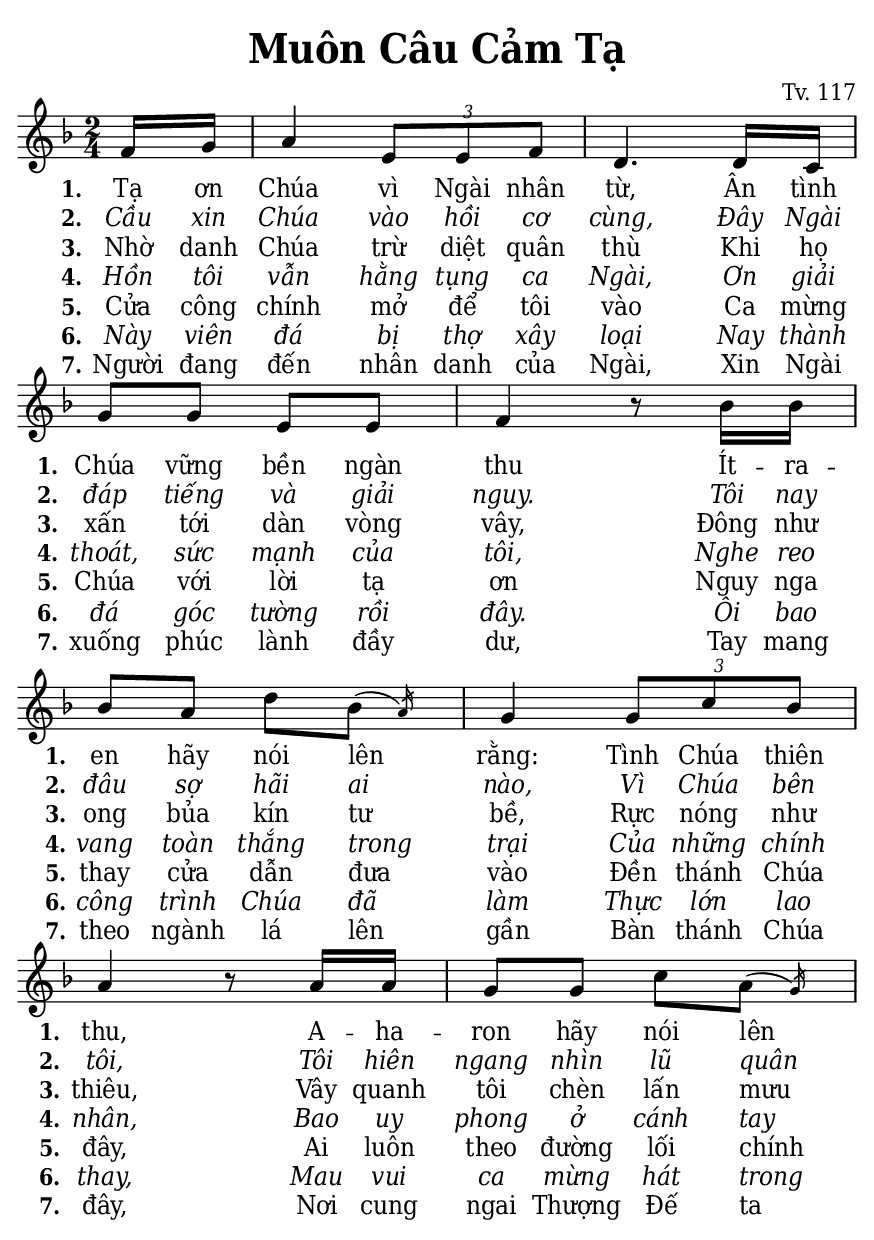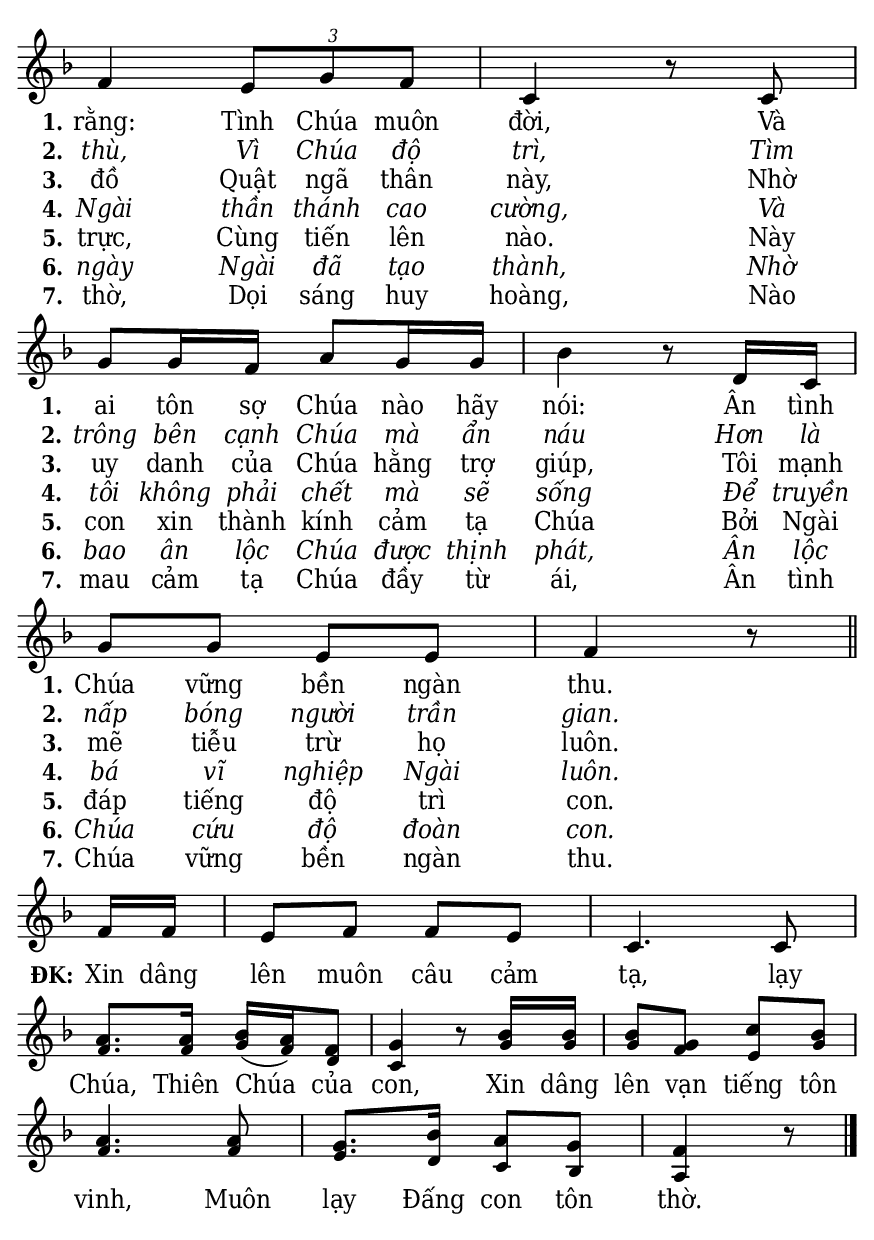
% Cài đặt chung\
\version "2.22.1"
\include "english.ly"

\header {
  title = \markup { \fontsize #1 "Muôn Câu Cảm Tạ" }
  composer = "Tv. 117"
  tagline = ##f
}

% Nhạc phiên khúc
nhacPhienKhucSop = \relative c' {
  \autoPageBreaksOff
  \partial 8 f16 g |
  a4 \tuplet 3/2 { e8 e f } |
  d4. d16 c |
  g'8 g e e |
  f4 r8 bf16 bf |
  bf8 a d
  \afterGrace bf8 ({
    \override Flag.stroke-style = #"grace"
    a16)}
  \revert Flag.stroke-style
  g4 \tuplet 3/2 { g8 c bf } |
  a4 r8 a16 a |
  g8 g c
  \afterGrace a8 ({
    \override Flag.stroke-style = #"grace"
    g16)}
  \revert Flag.stroke-style
  
  \pageBreak
  
  f4 \tuplet 3/2 { e8 g f } |
  c4 r8 c |
  g'8 g16 f a8 g16 g |
  bf4 r8 d,16 c |
  g'8 g e e |
  f4 r8 \bar "||" \break
  
  <> \tweak extra-offset #'(-6.5 . -2.3) _\markup { \bold "ĐK:" }
  f16 f |
  e8 f f e |
  c4. c8 |
  a'8. a16 bf (a) f8 |
  g4 r8 bf16 bf |
  bf8 g c bf |
  a4. a8 |
  g8. bf16 a8 g |
  f4 r8 \bar "|."
}

nhacPhienKhucAlto = \relative c' {
  r8 |
  R2*13
  r4.
  f16 f |
  e8 f f e |
  c4. c8 |
  f8. f16 g (f) d8 |
  c4 r8 g'16 g |
  g8 f e g |
  f4. f8 |
  e8. d16 c8 bf |
  a4 r8
}

% Lời phiên khúc
loiPhienKhucSop = \lyrics {
  <<
    {
      \set stanza = "1."
      Tạ ơn Chúa vì Ngài nhân từ,
      Ân tình Chúa vững bền ngàn thu
      Ít -- ra -- en hãy nói lên rằng:
      Tình Chúa thiên thu,
      A -- ha -- ron hãy nói lên rằng:
      Tình Chúa muôn đời,
      Và ai tôn sợ Chúa nào hãy nói:
      Ân tình Chúa vững bền ngàn thu.
    }
    \new Lyrics {
	    \set associatedVoice = "beSop"
	    \set stanza = "2."
      \override Lyrics.LyricText.font-shape = #'italic
	    Cầu xin Chúa vào hồi cơ cùng,
	    Đây Ngài đáp tiếng và giải nguy.
	    Tôi nay đâu sợ hãi ai nào,
	    Vì Chúa bên tôi,
	    Tôi hiên ngang nhìn lũ quân thù,
	    Vì Chúa độ trì,
	    Tìm trông bên cạnh Chúa mà ẩn náu
	    Hơn là nấp bóng người trần gian.
    }
    \new Lyrics {
	    \set associatedVoice = "beSop"
	    \set stanza = "3."
	    Nhờ danh Chúa trừ diệt quân thù
	    Khi họ xấn tới dàn vòng vây,
	    Đông như ong bủa kín tư bề,
	    Rực nóng như thiêu,
	    Vây quanh tôi chèn lấn mưu đồ
	    Quật ngã thân này,
	    Nhờ uy danh của Chúa hằng trợ giúp,
	    Tôi mạnh mẽ tiễu trừ họ luôn.
    }
    \new Lyrics {
	    \set associatedVoice = "beSop"
	    \set stanza = "4."
      \override Lyrics.LyricText.font-shape = #'italic
	    Hồn tôi vẫn hằng tụng ca Ngài,
	    Ơn giải thoát, sức mạnh của tôi,
	    Nghe reo vang toàn thắng trong trại
	    Của những chính nhân,
	    Bao uy phong ở cánh tay Ngài thần thánh cao cường,
	    Và tôi không phải chết mà sẽ sống
	    Để truyền bá vĩ nghiệp Ngài luôn.
    }
    \new Lyrics {
	    \set associatedVoice = "beSop"
	    \set stanza = "5."
	    Cửa công chính mở để tôi vào
	    Ca mừng Chúa với lời tạ ơn
	    Nguy nga thay cửa dẫn đưa vào
	    Đền thánh Chúa đây,
	    Ai luôn theo đường lối chính trực,
	    Cùng tiến lên nào.
	    Này con xin thành kính cảm tạ Chúa
	    Bởi Ngài đáp tiếng độ trì con.
    }
    \new Lyrics {
	    \set associatedVoice = "beSop"
	    \set stanza = "6."
      \override Lyrics.LyricText.font-shape = #'italic
	    Này viên đá bị thợ xây loại
	    Nay thành đá góc tường rồi đây.
	    Ôi bao công trình Chúa đã làm
	    Thực lớn lao thay,
	    Mau vui ca mừng hát trong ngày
	    Ngài đã tạo thành,
	    Nhờ bao ân lộc Chúa được thịnh phát,
	    Ân lộc Chúa cứu độ đoàn con.
    }
    \new Lyrics {
	    \set associatedVoice = "beSop"
	    \set stanza = "7."
	    Người đang đến nhân danh của Ngài,
	    Xin Ngài xuống phúc lành đầy dư,
	    Tay mang theo ngành lá lên gần
	    Bàn thánh Chúa đây,
	    Nơi cung ngai Thượng Đế ta thờ,
	    Dọi sáng huy hoàng,
	    Nào mau cảm tạ Chúa đầy từ ái,
	    Ân tình Chúa vững bền ngàn thu.
    }
  >>
  %\set stanza = "ĐK:"
  \set stanza = ""
  Xin dâng lên muôn câu cảm tạ,
  lạy Chúa, Thiên Chúa của con,
  Xin dâng lên vạn tiếng tôn vinh,
  Muôn lạy Đấng con tôn thờ.
}

% Dàn trang
\paper {
  #(set-paper-size "a5")
  top-margin = 3\mm
  bottom-margin = 3\mm
  left-margin = 3\mm
  right-margin = 3\mm
  indent = #0
  #(define fonts
	 (make-pango-font-tree "Deja Vu Serif Condensed"
	 		       "Deja Vu Serif Condensed"
			       "Deja Vu Serif Condensed"
			       (/ 20 20)))
  print-page-number = ##f
  ragged-bottom = ##t
}

TongNhip = {
  \key f \major \time 2/4
  \set Timing.beamExceptions = #'()
  \set Timing.baseMoment = #(ly:make-moment 1/4)
}

% mã nguồn cho những chức năng chưa hỗ trợ trong phiên bản lilypond hiện tại
% cung cấp bởi cộng đồng lilypond khi gửi email đến lilypond-user@gnu.org
% Đổi kích thước nốt cho bè phụ
notBePhu =
#(define-music-function (font-size music) (number? ly:music?)
   (for-some-music
     (lambda (m)
       (if (music-is-of-type? m 'rhythmic-event)
           (begin
             (set! (ly:music-property m 'tweaks)
                   (cons `(font-size . ,font-size)
                         (ly:music-property m 'tweaks)))
             #t)
           #f))
     music)
   music)

% in số phiên khúc trên mỗi dòng
#(define (add-grob-definition grob-name grob-entry)
    (set! all-grob-descriptions
          (cons ((@@ (lily) completize-grob-entry)
                 (cons grob-name grob-entry))
                all-grob-descriptions)))

#(add-grob-definition
   'StanzaNumberSpanner
   `((direction . ,LEFT)
     (font-series . bold)
     (padding . 1)
     (side-axis . ,X)
     (stencil . ,ly:text-interface::print)
     (X-offset . ,ly:side-position-interface::x-aligned-side)
     (Y-extent . ,grob::always-Y-extent-from-stencil)
     (meta . ((class . Spanner)
              (interfaces . (font-interface
                             side-position-interface
                             stanza-number-interface
                             text-interface))))))

\layout {
   \context {
     \Global
     \grobdescriptions #all-grob-descriptions
   }
   \context {
     \Score
     \remove Stanza_number_align_engraver
     \consists
       #(lambda (context)
          (let ((texts '())
                (syllables '()))
            (make-engraver
             (acknowledgers
              ((stanza-number-interface engraver grob source-engraver)
                 (set! texts (cons grob texts)))
              ((lyric-syllable-interface engraver grob source-engraver)
                 (set! syllables (cons grob syllables))))
             ((stop-translation-timestep engraver)
                (for-each
                 (lambda (text)
                   (for-each
                    (lambda (syllable)
                      (ly:pointer-group-interface::add-grob text
'side-support-elements syllable))
                    syllables))
                 texts)
                (set! syllables '())))))
   }
   \context {
     \Lyrics
     \remove Stanza_number_engraver
     \consists
       #(lambda (context)
          (let ((text #f)
                (last-stanza #f))
            (make-engraver
             ((process-music engraver)
                (let ((stanza (ly:context-property context 'stanza #f)))
                  (if (and stanza (not (equal? stanza last-stanza)))
                      (let ((column (ly:context-property context
'currentCommandColumn)))
                        (set! last-stanza stanza)
                        (if text
                            (ly:spanner-set-bound! text RIGHT column))

                        (set! text (ly:engraver-make-grob engraver
'StanzaNumberSpanner '()))
                        (ly:grob-set-property! text 'text stanza)
                        (ly:spanner-set-bound! text LEFT column)))))
             ((finalize engraver)
                (if text
                    (let ((column (ly:context-property context
'currentCommandColumn)))
                      (ly:spanner-set-bound! text RIGHT column)))))))
     \override StanzaNumberSpanner.horizon-padding = 10000
   }
}
% kết thúc mã nguồn

\score {
  \new ChoirStaff <<
    \new Staff \with {
        \consists "Merge_rests_engraver"
        printPartCombineTexts = ##f
      }
      <<
      \new Voice \TongNhip \partCombine 
        \nhacPhienKhucSop
        \notBePhu -1 { \nhacPhienKhucAlto }
      \new NullVoice = beSop \nhacPhienKhucSop
      \new Lyrics \lyricsto beSop \loiPhienKhucSop
      >>
  >>
  \layout {
    \override Lyrics.LyricSpace.minimum-distance = #1.5
    \override Score.BarNumber.break-visibility = ##(#f #f #f)
    \override Score.SpacingSpanner.uniform-stretching = ##t
  } 
}
